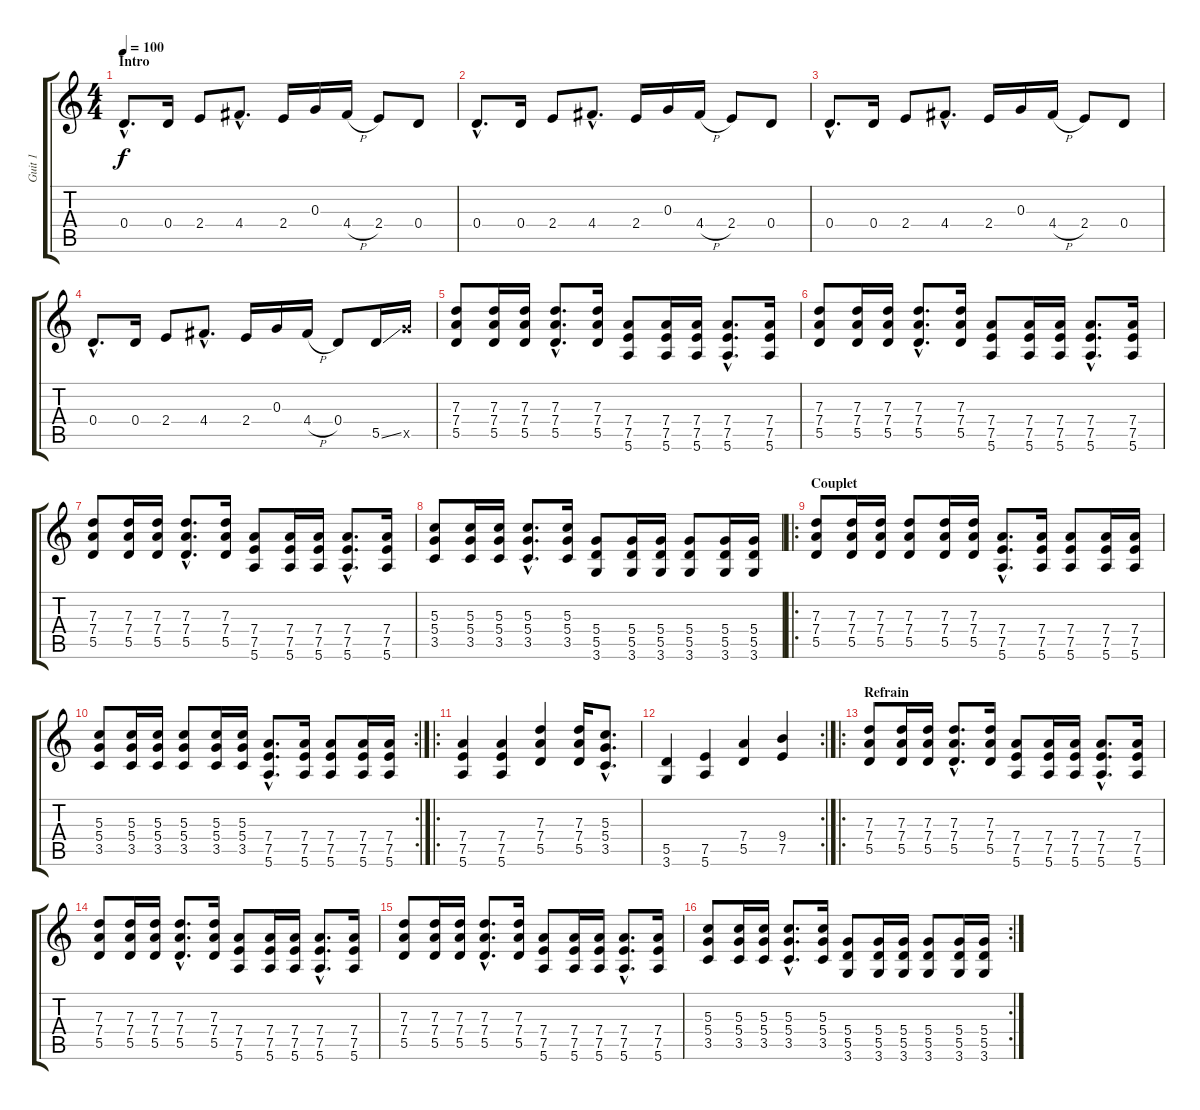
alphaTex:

\track ("Guit 1" "Guit 1") {instrument overdrivenguitar}
\staff {score tabs}
\tuning (E4 B3 G3 D3 A2 E2) {hide}
\ts (4 4)
\section ("" "Intro")
\tempo 100
\clef g2
\ks c
0.4{hac}.8{d dy f instrument overdrivenguitar} 0.4.16 2.4.8 4.4{hac}.8{d} 2.4.16 0.3.16 4.4{h}.16 2.4.8 0.4.8 |
0.4{hac}.8{d} 0.4.16 2.4.8 4.4{hac}.8{d} 2.4.16 0.3.16 4.4{h}.16 2.4.8 0.4.8 |
0.4{hac}.8{d} 0.4.16 2.4.8 4.4{hac}.8{d} 2.4.16 0.3.16 4.4{h}.16 2.4.8 0.4.8 |
0.4{hac}.8{d} 0.4.16 2.4.8 4.4{hac}.8{d} 2.4.16 0.3.16 4.4{h}.16 0.4.8 5.5{ss}.16 10.5{x}.16 |
(7.3 7.4 5.5).8 (7.3 7.4 5.5).16 (7.3 7.4 5.5).16 (7.3{hac} 7.4{hac} 5.5{hac}).8{d} (7.3 7.4 5.5).16 (7.4 7.5 5.6).8 (7.4 7.5 5.6).16 (7.4 7.5 5.6).16 (7.4{hac} 7.5{hac} 5.6{hac}).8{d} (7.4 7.5 5.6).16 |
(7.3 7.4 5.5).8 (7.3 7.4 5.5).16 (7.3 7.4 5.5).16 (7.3{hac} 7.4{hac} 5.5{hac}).8{d} (7.3 7.4 5.5).16 (7.4 7.5 5.6).8 (7.4 7.5 5.6).16 (7.4 7.5 5.6).16 (7.4{hac} 7.5{hac} 5.6{hac}).8{d} (7.4 7.5 5.6).16 |
(7.3 7.4 5.5).8 (7.3 7.4 5.5).16 (7.3 7.4 5.5).16 (7.3{hac} 7.4{hac} 5.5{hac}).8{d} (7.3 7.4 5.5).16 (7.4 7.5 5.6).8 (7.4 7.5 5.6).16 (7.4 7.5 5.6).16 (7.4{hac} 7.5{hac} 5.6{hac}).8{d} (7.4 7.5 5.6).16 |
(5.3 5.4 3.5).8 (5.3 5.4 3.5).16 (5.3 5.4 3.5).16 (5.3{hac} 5.4{hac} 3.5{hac}).8{d} (5.3 5.4 3.5).16 (5.4 5.5 3.6).8 (5.4 5.5 3.6).16 (5.4 5.5 3.6).16 (5.4 5.5 3.6).8 (5.4 5.5 3.6).16 (5.4 5.5 3.6).16 |
\ro
\section ("" "Couplet")
(7.3 7.4 5.5).8{volume 11} (7.3 7.4 5.5).16 (7.3 7.4 5.5).16 (7.3 7.4 5.5).8 (7.3 7.4 5.5).16 (7.3 7.4 5.5).16 (7.4{hac} 7.5{hac} 5.6{hac}).8{d} (7.4 7.5 5.6).16 (7.4 7.5 5.6).8 (7.4 7.5 5.6).16 (7.4 7.5 5.6).16 |
\rc 2
(5.3 5.4 3.5).8 (5.3 5.4 3.5).16 (5.3 5.4 3.5).16 (5.3 5.4 3.5).8 (5.3 5.4 3.5).16 (5.3 5.4 3.5).16 (7.4{hac} 7.5{hac} 5.6{hac}).8{d} (7.4 7.5 5.6).16 (7.4 7.5 5.6).8 (7.4 7.5 5.6).16 (7.4 7.5 5.6).16 |
\ro
(7.4 7.5 5.6).4{volume 13} (7.4 7.5 5.6).4 (7.3 7.4 5.5).4 (7.3 7.4 5.5).16 (5.3{hac} 5.4{hac} 3.5{hac}).8{d} |
\rc 2
(5.5 3.6).4 (7.5 5.6).4 (7.4 5.5).4 (9.4 7.5).4 |
\ro
\section ("" "Refrain")
(7.3 7.4 5.5).8 (7.3 7.4 5.5).16 (7.3 7.4 5.5).16 (7.3{hac} 7.4{hac} 5.5{hac}).8{d} (7.3 7.4 5.5).16 (7.4 7.5 5.6).8 (7.4 7.5 5.6).16 (7.4 7.5 5.6).16 (7.4{hac} 7.5{hac} 5.6{hac}).8{d} (7.4 7.5 5.6).16 |
(7.3 7.4 5.5).8 (7.3 7.4 5.5).16 (7.3 7.4 5.5).16 (7.3{hac} 7.4{hac} 5.5{hac}).8{d} (7.3 7.4 5.5).16 (7.4 7.5 5.6).8 (7.4 7.5 5.6).16 (7.4 7.5 5.6).16 (7.4{hac} 7.5{hac} 5.6{hac}).8{d} (7.4 7.5 5.6).16 |
(7.3 7.4 5.5).8 (7.3 7.4 5.5).16 (7.3 7.4 5.5).16 (7.3{hac} 7.4{hac} 5.5{hac}).8{d} (7.3 7.4 5.5).16 (7.4 7.5 5.6).8 (7.4 7.5 5.6).16 (7.4 7.5 5.6).16 (7.4{hac} 7.5{hac} 5.6{hac}).8{d} (7.4 7.5 5.6).16 |
\rc 2
(5.3 5.4 3.5).8 (5.3 5.4 3.5).16 (5.3 5.4 3.5).16 (5.3{hac} 5.4{hac} 3.5{hac}).8{d} (5.3 5.4 3.5).16 (5.4 5.5 3.6).8 (5.4 5.5 3.6).16 (5.4 5.5 3.6).16 (5.4 5.5 3.6).8 (5.4 5.5 3.6).16 (5.4 5.5 3.6).16
